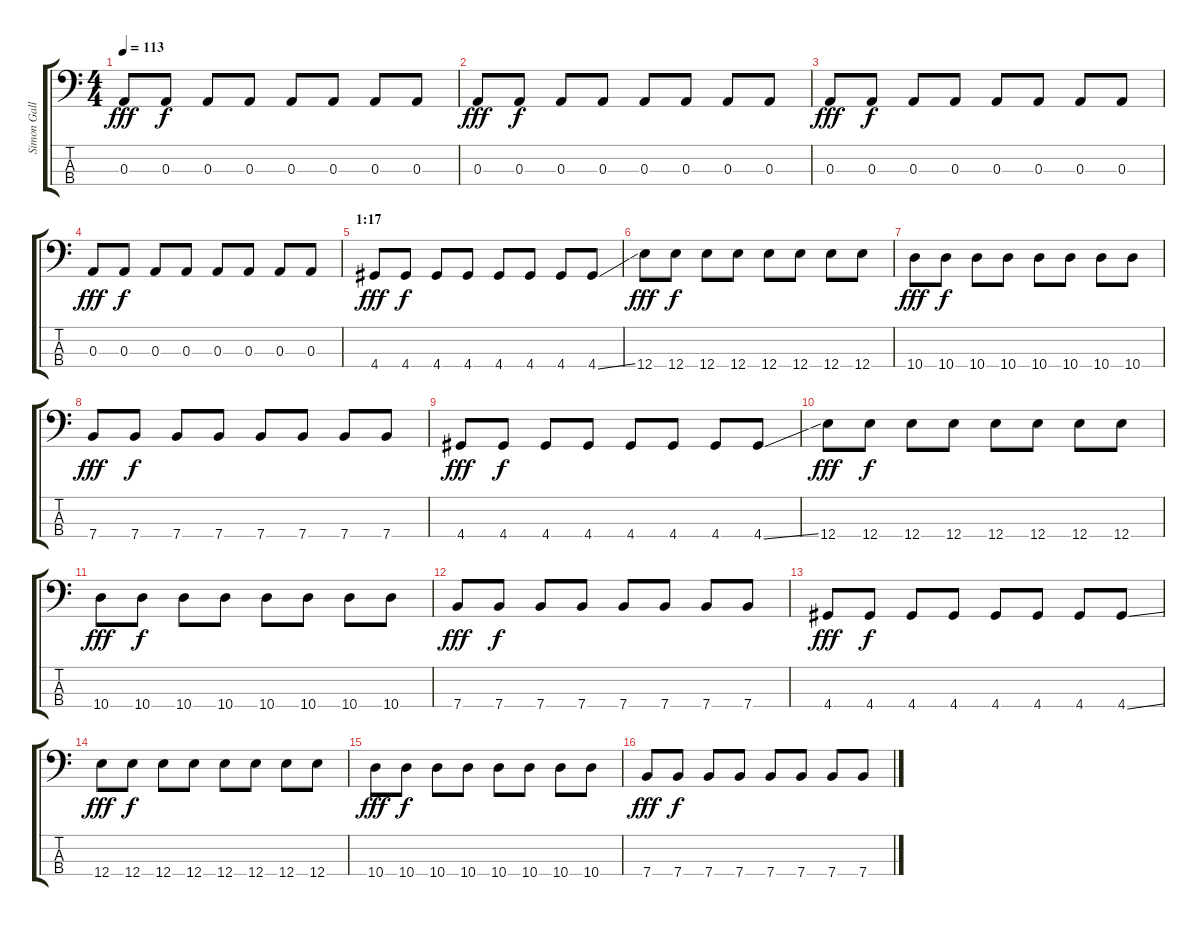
\track ("Simon Gallup (bass)" "Simon Gall") {instrument electricbasspick}
\staff {score tabs}
\tuning (G2 D2 A1 E1) {hide}
\ts (4 4)
\tempo 113
\clef f4
\ks c
0.3.8{dy fff} 0.3.8{dy f} 0.3.8 0.3.8 0.3.8 0.3.8 0.3.8 0.3.8 |
0.3.8{dy fff} 0.3.8{dy f} 0.3.8 0.3.8 0.3.8 0.3.8 0.3.8 0.3.8 |
0.3.8{dy fff} 0.3.8{dy f} 0.3.8 0.3.8 0.3.8 0.3.8 0.3.8 0.3.8 |
0.3.8{dy fff} 0.3.8{dy f} 0.3.8 0.3.8 0.3.8 0.3.8 0.3.8 0.3.8 |
\section ("" "1:17")
4.4.8{dy fff} 4.4.8{dy f} 4.4.8 4.4.8 4.4.8 4.4.8 4.4.8 4.4{ss}.8 |
12.4.8{dy fff} 12.4.8{dy f} 12.4.8 12.4.8 12.4.8 12.4.8 12.4.8 12.4.8 |
10.4.8{dy fff} 10.4.8{dy f} 10.4.8 10.4.8 10.4.8 10.4.8 10.4.8 10.4.8 |
7.4.8{dy fff} 7.4.8{dy f} 7.4.8 7.4.8 7.4.8 7.4.8 7.4.8 7.4.8 |
4.4.8{dy fff} 4.4.8{dy f} 4.4.8 4.4.8 4.4.8 4.4.8 4.4.8 4.4{ss}.8 |
12.4.8{dy fff} 12.4.8{dy f} 12.4.8 12.4.8 12.4.8 12.4.8 12.4.8 12.4.8 |
10.4.8{dy fff} 10.4.8{dy f} 10.4.8 10.4.8 10.4.8 10.4.8 10.4.8 10.4.8 |
7.4.8{dy fff} 7.4.8{dy f} 7.4.8 7.4.8 7.4.8 7.4.8 7.4.8 7.4.8 |
4.4.8{dy fff} 4.4.8{dy f} 4.4.8 4.4.8 4.4.8 4.4.8 4.4.8 4.4{ss}.8 |
12.4.8{dy fff} 12.4.8{dy f} 12.4.8 12.4.8 12.4.8 12.4.8 12.4.8 12.4.8 |
10.4.8{dy fff} 10.4.8{dy f} 10.4.8 10.4.8 10.4.8 10.4.8 10.4.8 10.4.8 |
7.4.8{dy fff} 7.4.8{dy f} 7.4.8 7.4.8 7.4.8 7.4.8 7.4.8 7.4.8
